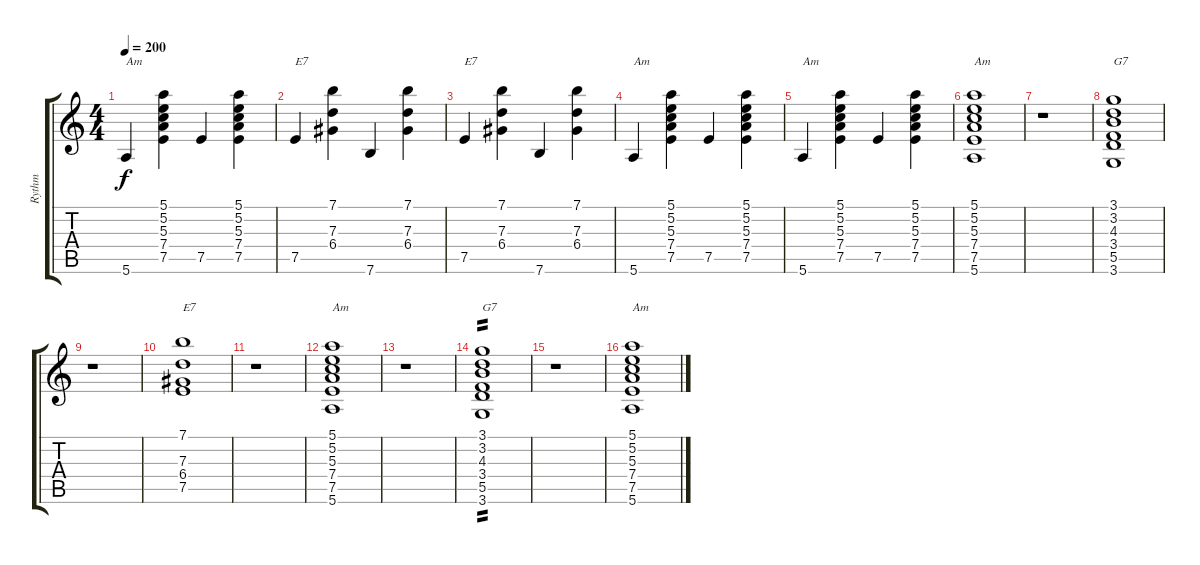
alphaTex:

\track ("Rythm" "Rythm") {instrument acousticguitarsteel}
\staff {score tabs}
\tuning (E4 B3 G3 D3 A2 E2) {hide}
\ts (4 4)
\tempo 200
\clef g2
\ks c
5.6.4{txt "Am" dy f} (5.1 5.2 5.3 7.4 7.5).4 7.5.4 (5.1 5.2 5.3 7.4 7.5).4 |
7.5.4{txt "E7"} (7.1 7.3 6.4).4 7.6.4 (7.1 7.3 6.4).4 |
7.5.4{txt "E7"} (7.1 7.3 6.4).4 7.6.4 (7.1 7.3 6.4).4 |
5.6.4{txt "Am"} (5.1 5.2 5.3 7.4 7.5).4 7.5.4 (5.1 5.2 5.3 7.4 7.5).4 |
5.6.4{txt "Am"} (5.1 5.2 5.3 7.4 7.5).4 7.5.4 (5.1 5.2 5.3 7.4 7.5).4 |
(5.1 5.2 5.3 7.4 7.5 5.6).1{txt "Am"} |
r.1 |
(3.1 3.2 4.3 3.4 5.5 3.6).1{txt "G7"} |
r.1 |
(7.1 7.3 6.4 7.5).1{txt "E7"} |
r.1 |
(5.1 5.2 5.3 7.4 7.5 5.6).1{txt "Am"} |
r.1 |
(3.1 3.2 4.3 3.4 5.5 3.6).1{txt "G7" tp 2} |
r.1 |
(5.1 5.2 5.3 7.4 7.5 5.6).1{txt "Am"}
